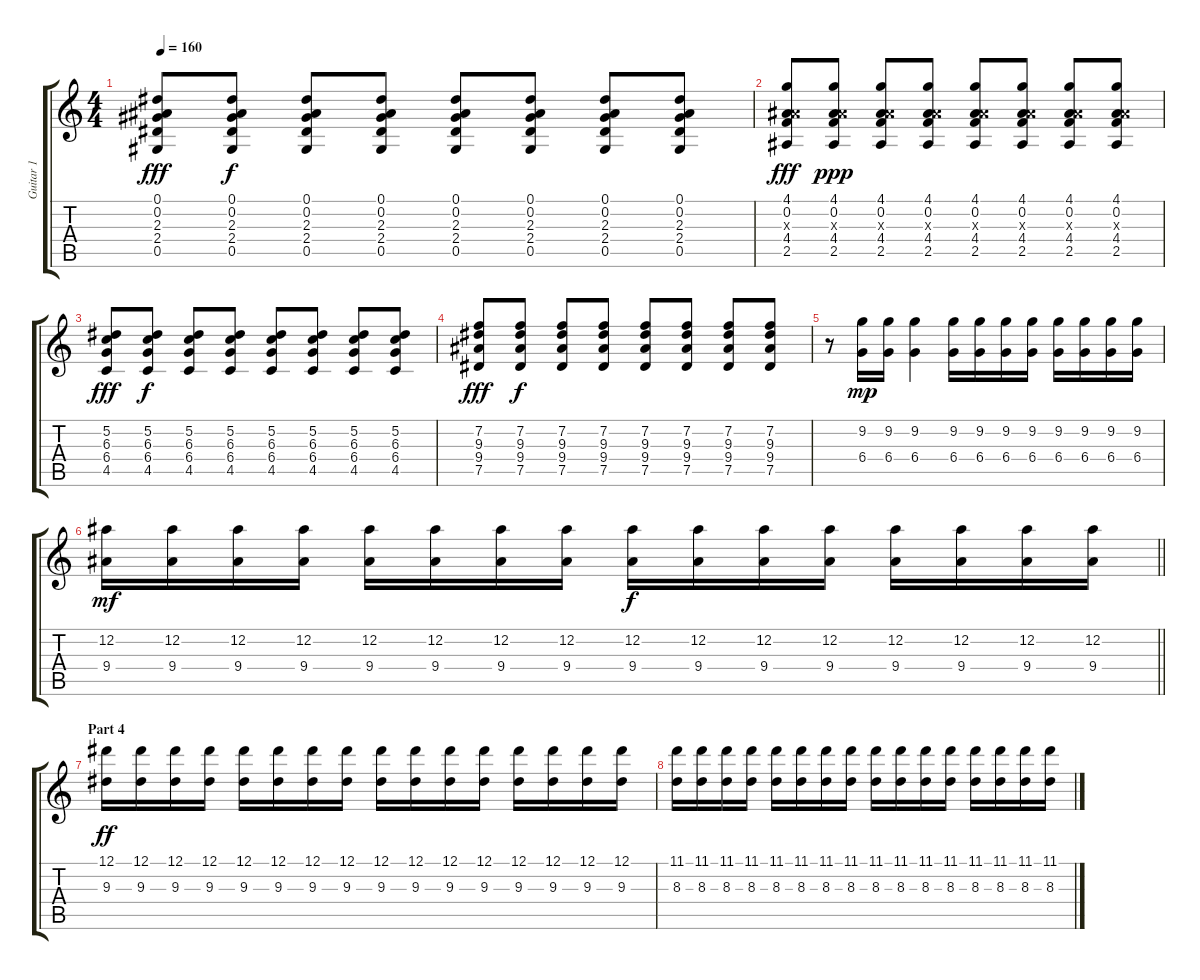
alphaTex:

\track ("Guitar 1" "Guitar 1") {instrument electricguitarclean}
\staff {score tabs}
\tuning (Eb4 Bb3 Gb3 Db3 Ab2 Eb2) {hide}
\ts (4 4)
\tempo 160
\clef g2
\ks c
(0.1 0.2 2.3 2.4 0.5).8{dy fff} (0.1 0.2 2.3 2.4 0.5).8{dy f} (0.1 0.2 2.3 2.4 0.5).8 (0.1 0.2 2.3 2.4 0.5).8 (0.1 0.2 2.3 2.4 0.5).8 (0.1 0.2 2.3 2.4 0.5).8 (0.1 0.2 2.3 2.4 0.5).8 (0.1 0.2 2.3 2.4 0.5).8 |
(4.1 0.2 4.3{x} 4.4 2.5).8{dy fff} (4.1 0.2 4.3{x} 4.4 2.5).8{dy ppp} (4.1 0.2 4.3{x} 4.4 2.5).8 (4.1 0.2 4.3{x} 4.4 2.5).8 (4.1 0.2 4.3{x} 4.4 2.5).8 (4.1 0.2 4.3{x} 4.4 2.5).8 (4.1 0.2 4.3{x} 4.4 2.5).8 (4.1 0.2 4.3{x} 4.4 2.5).8 |
(5.2 6.3 6.4 4.5).8{dy fff} (5.2 6.3 6.4 4.5).8{dy f} (5.2 6.3 6.4 4.5).8 (5.2 6.3 6.4 4.5).8 (5.2 6.3 6.4 4.5).8 (5.2 6.3 6.4 4.5).8 (5.2 6.3 6.4 4.5).8 (5.2 6.3 6.4 4.5).8 |
(7.2 9.3 9.4 7.5).8{dy fff} (7.2 9.3 9.4 7.5).8{dy f} (7.2 9.3 9.4 7.5).8 (7.2 9.3 9.4 7.5).8 (7.2 9.3 9.4 7.5).8 (7.2 9.3 9.4 7.5).8 (7.2 9.3 9.4 7.5).8 (7.2 9.3 9.4 7.5).8 |
r.8 (9.2 6.4).16{dy mp} (9.2 6.4).16 (9.2 6.4).4 (9.2 6.4).16 (9.2 6.4).16 (9.2 6.4).16 (9.2 6.4).16 (9.2 6.4).16 (9.2 6.4).16 (9.2 6.4).16 (9.2 6.4).16 |
\barLineRight lightlight
(12.2 9.4).16{dy mf} (12.2 9.4).16 (12.2 9.4).16 (12.2 9.4).16 (12.2 9.4).16 (12.2 9.4).16 (12.2 9.4).16 (12.2 9.4).16 (12.2 9.4).16{dy f} (12.2 9.4).16 (12.2 9.4).16 (12.2 9.4).16 (12.2 9.4).16 (12.2 9.4).16 (12.2 9.4).16 (12.2 9.4).16 |
\section ("" "Part 4")
(12.1 9.3).16{dy ff} (12.1 9.3).16 (12.1 9.3).16 (12.1 9.3).16 (12.1 9.3).16 (12.1 9.3).16 (12.1 9.3).16 (12.1 9.3).16 (12.1 9.3).16 (12.1 9.3).16 (12.1 9.3).16 (12.1 9.3).16 (12.1 9.3).16 (12.1 9.3).16 (12.1 9.3).16 (12.1 9.3).16 |
(11.1 8.3).16 (11.1 8.3).16 (11.1 8.3).16 (11.1 8.3).16 (11.1 8.3).16 (11.1 8.3).16 (11.1 8.3).16 (11.1 8.3).16 (11.1 8.3).16 (11.1 8.3).16 (11.1 8.3).16 (11.1 8.3).16 (11.1 8.3).16 (11.1 8.3).16 (11.1 8.3).16 (11.1 8.3).16
